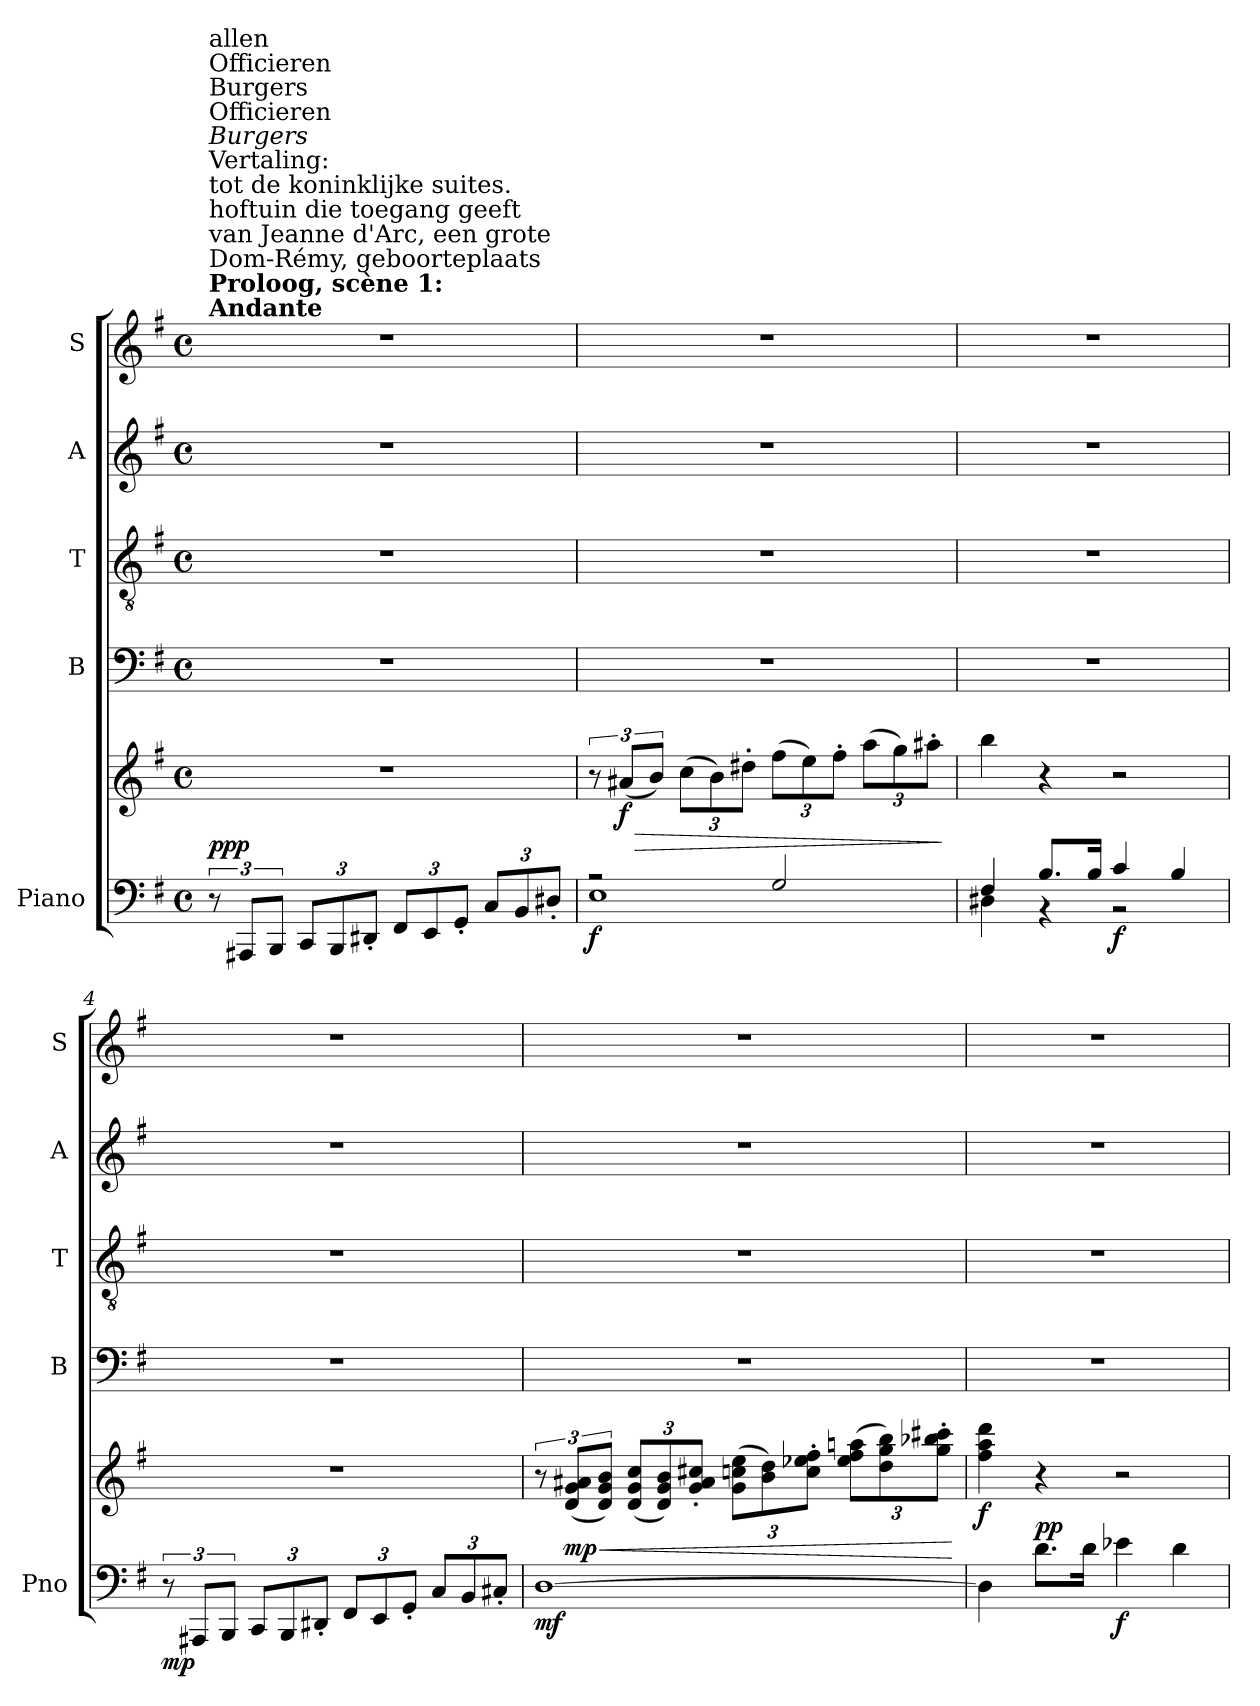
**kern	**kern	**dynam	**kern	**kern	**kern	**kern
*part5	*part5	*part5	*part4	*part3	*part2	*part1
*staff6	*staff5	*staff5/6	*staff4	*staff3	*staff2	*staff1
*I"Piano	*	*	*I"B	*I"T	*I"A	*I"S
*I'Pno	*	*	*I'B	*I'T	*I'A	*I'S
*clefF4	*clefG2	*	*clefF4	*clefGv2	*clefG2	*clefG2
*k[f#]	*k[f#]	*	*k[f#]	*k[f#]	*k[f#]	*k[f#]
*M4/4	*M4/4	*	*M4/4	*M4/4	*M4/4	*M4/4
*met(c)	*met(c)	*	*met(c)	*met(c)	*met(c)	*met(c)
=1	=1	=1	=1	=1	=1	=1
!	!	!	!	!	!	!LO:TX:a:B:t=Andante
!	!	!	!	!	!	!LO:TX:a:B:t=Proloog, scène 1&colon;
!	!	!	!	!	!	!LO:TX:a:t=Dom-Rémy, geboorteplaats
!	!	!	!	!	!	!LO:TX:a:t=van Jeanne d'Arc, een grote
!	!	!	!	!	!	!LO:TX:a:t=hoftuin die toegang geeft
!	!	!	!	!	!	!LO:TX:a:t=tot de koninklijke suites.
!	!	!	!	!	!	!LO:TX:a:t=Vertaling&colon;
!	!	!	!	!	!	!LO:TX:a:i:t=Burgers
!	!	!	!	!	!	!LO:TX:a:t=Officieren
!	!	!	!	!	!	!LO:TX:a:t=Burgers
!	!	!	!	!	!	!LO:TX:a:t=Officieren
!	!	!	!	!	!	!LO:TX:a:t=allen
!	!	!LO:DY:a=2	!	!	!	!
12r	1r	ppp	1r	1r	1r	1r
12AAA#X/L	.	.	.	.	.	.
12BBB/J	.	.	.	.	.	.
*Xbrackettup	*	*	*	*	*	*
12CC/L	.	.	.	.	.	.
12BBB/	.	.	.	.	.	.
12DD#X'/J	.	.	.	.	.	.
12FF#/L	.	.	.	.	.	.
12EE/	.	.	.	.	.	.
12GG'/J	.	.	.	.	.	.
12C/L	.	.	.	.	.	.
12BB/	.	.	.	.	.	.
12D#X'/J	.	.	.	.	.	.
=2	=2	=2	=2	=2	=2	=2
*^	*	*	*	*	*	*
!	!	!	!LO:DY:b=2	!	!	!	!
2r	1E	12r	f	1r	1r	1r	1r
!	!	!	!LO:HP:b	!	!	!	!
!	!	!	!LO:DY:n=1:b	!	!	!	!
.	.	(12a#X/L	> f	.	.	.	.
.	.	12b/J)	.	.	.	.	.
*	*	*Xbrackettup	*	*	*	*	*
.	.	(12cc\L	.	.	.	.	.
.	.	12b\)	.	.	.	.	.
.	.	12dd#X'\J	.	.	.	.	.
2G/	.	(12ff#\L	.	.	.	.	.
.	.	12ee\)	.	.	.	.	.
.	.	12ff#'\J	.	.	.	.	.
.	.	(12aa\L	.	.	.	.	.
.	.	12gg\)	.	.	.	.	.
.	.	12aa#X'\J	.	.	.	.	.
*v	*v	*	*	*	*	*	*
.	.	]	.	.	.	.
=3	=3	=3	=3	=3	=3	=3
*^	*	*	*	*	*	*
!	!	!	!LO:DY:b=2	!	!	!	!
!	!	!	!LO:DY:n=1:b	!	!	!	!
4F#/	4D#X\	4bb\	mp mp	1r	1r	1r	1r
8.B/L	4r	4r	.	.	.	.	.
16B/Jk	.	.	.	.	.	.	.
!	!	!	!LO:DY:n=2:b=2	!	!	!	!
4c/	2r	2r	f	.	.	.	.
4B/	.	.	.	.	.	.	.
*v	*v	*	*	*	*	*	*
=4	=4	=4	=4	=4	=4	=4
*brackettup	*	*	*	*	*	*
!	!	!LO:DY:b=2	!	!	!	!
12r	1r	mp	1r	1r	1r	1r
12AAA#X/L	.	.	.	.	.	.
12BBB/J	.	.	.	.	.	.
*Xbrackettup	*	*	*	*	*	*
12CC/L	.	.	.	.	.	.
12BBB/	.	.	.	.	.	.
12DD#X'/J	.	.	.	.	.	.
12FF#/L	.	.	.	.	.	.
12EE/	.	.	.	.	.	.
12GG'/J	.	.	.	.	.	.
12C/L	.	.	.	.	.	.
12BB/	.	.	.	.	.	.
12C#X'/J	.	.	.	.	.	.
!!LO:LB:g=z
=5	=5	=5	=5	=5	=5	=5
*	*brackettup	*	*	*	*	*
!	!	!LO:DY:b=2	!	!	!	!
[1D	12r	mf	1r	1r	1r	1r
!	!	!LO:HP:b	!	!	!	!
!	!	!LO:DY:n=1:b	!	!	!	!
.	(12d/ 12g/ 12a#X/L	< mp	.	.	.	.
.	12d/ 12g/ 12b/J)	.	.	.	.	.
*	*Xbrackettup	*	*	*	*	*
.	(12d/ 12g/ 12cc/L	.	.	.	.	.
.	12d/ 12g/ 12b/)	.	.	.	.	.
.	12g/' 12a#/' 12cc#X/'J	.	.	.	.	.
.	(12g\ 12ccn\ 12ee\L	.	.	.	.	.
.	12b\ 12dd\)	.	.	.	.	.
.	12cc\' 12ee-X\' 12ff#\'J	.	.	.	.	.
.	(12ee-\ 12ff#\ 12aan\L	.	.	.	.	.
.	12dd\ 12gg\ 12bb\)	.	.	.	.	.
.	12gg\' 12bb-X\' 12ccc#X\'J	.	.	.	.	.
.	.	[	.	.	.	.
=6	=6	=6	=6	=6	=6	=6
!	!	!LO:DY:b	!	!	!	!
4D\]	4ff#\ 4aa\ 4ddd\	f	1r	1r	1r	1r
!	!	!LO:DY:a=2	!	!	!	!
8.d\L	4r	pp	.	.	.	.
16d\Jk	.	.	.	.	.	.
!	!	!LO:DY:b=2	!	!	!	!
4e-X\	2r	f	.	.	.	.
4d\	.	.	.	.	.	.
=	=	=	=	=	=	=
*-	*-	*-	*-	*-	*-	*-
